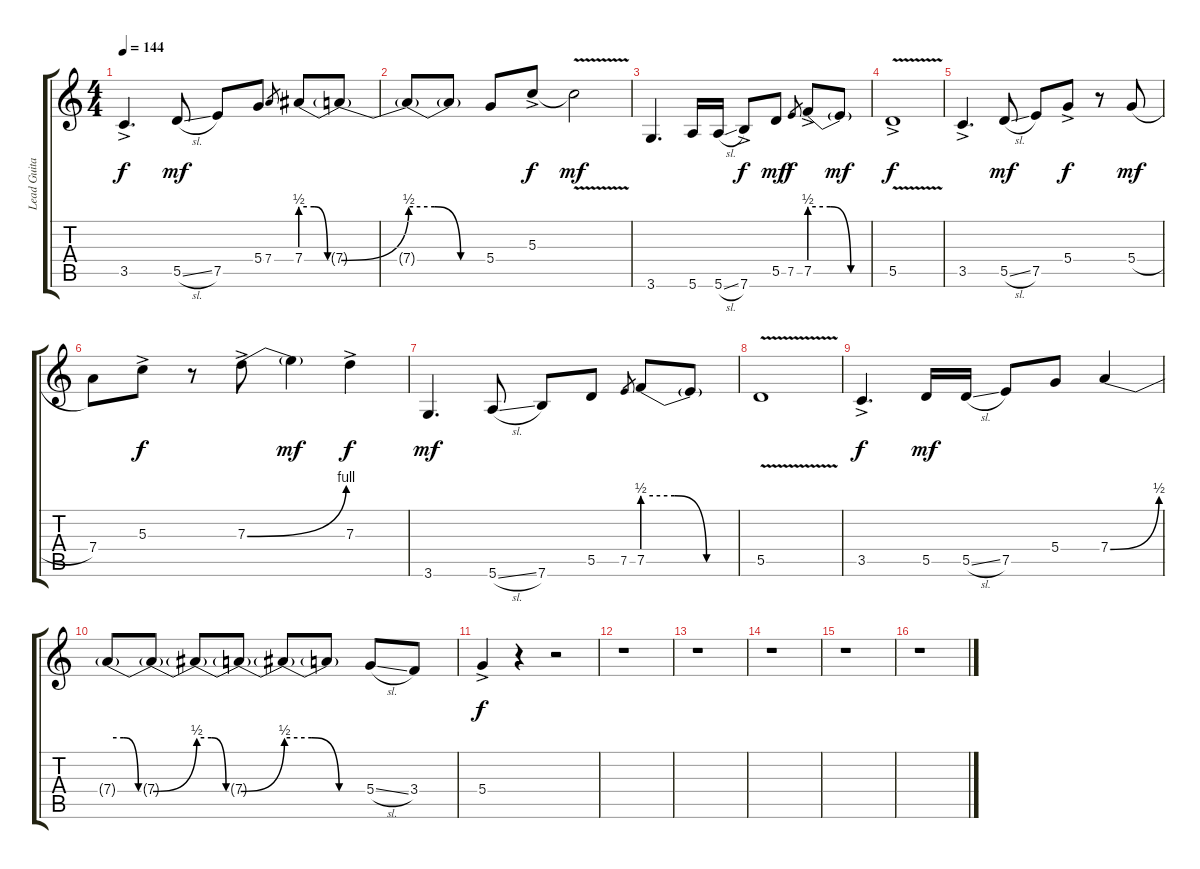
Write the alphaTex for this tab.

\track ("Lead Guitar" "Lead Guita") {instrument electricguitarclean}
\staff {score tabs}
\tuning (E4 B3 G3 D3 A2 E2) {hide}
\ts (4 4)
\tempo 144
\clef g2
\ks c
3.5{ac}.4{d dy f} 5.5{sl}.8{dy mf} 7.5.8 5.4.8 7.4.8{gr} 7.4{be (custom 0 2 20 2 40 0 60 0)}.8 7.4{be (bend 0 0 60 2) t}.8 |
7.4{be (custom 0 2 20 2 40 0 60 0) t}.8 7.4{t}.8 5.4.8 5.3{ac}.8{dy f} 5.3{v t}.2{dy mf} |
3.6.4{d} 5.6.16 5.6{sl}.16 7.6{ac}.8{dy f} 5.5.8{dy mf} 7.5.8{gr dy f} 7.5{be (custom 0 2 20 2 40 0 60 0) ac}.8 7.5{t}.8{dy mf} |
5.5{v ac}.1{dy f} |
3.5{ac}.4{d} 5.5{sl}.8{dy mf} 7.5.8 5.4{ac}.8{dy f} r.8 5.4{h}.8{dy mf} |
7.4.8 5.3{ac}.8{dy f} r.8 7.3{be (bend 0 0 60 4) ac}.8 7.3{t}.4{dy mf} 7.3{ac}.4{dy f} |
3.6.4{d dy mf} 5.6{sl}.8 7.6.8 5.5.8 7.5.8{gr} 7.5{be (custom 0 2 20 2 40 0 60 0)}.8 7.5{t}.8 |
5.5{v}.1 |
3.5{ac}.4{d dy f} 5.5.16{dy mf} 5.5{sl}.16 7.5.8 5.4.8 7.4{be (bend 0 0 60 2)}.4 |
7.4{be (custom 0 2 20 2 40 0 60 0) t}.8 7.4{be (bend 0 0 60 2) t}.8 7.4{be (custom 0 2 20 2 40 0 60 0) t}.8 7.4{be (bend 0 0 60 2) t}.8 7.4{be (custom 0 2 20 2 40 0 60 0) t}.8 7.4{t}.8 5.4{sl}.8 3.4.8 |
5.4{ac}.4{dy f} r.4 r.2 |
r.1 |
r.1 |
r.1 |
r.1 |
r.1
